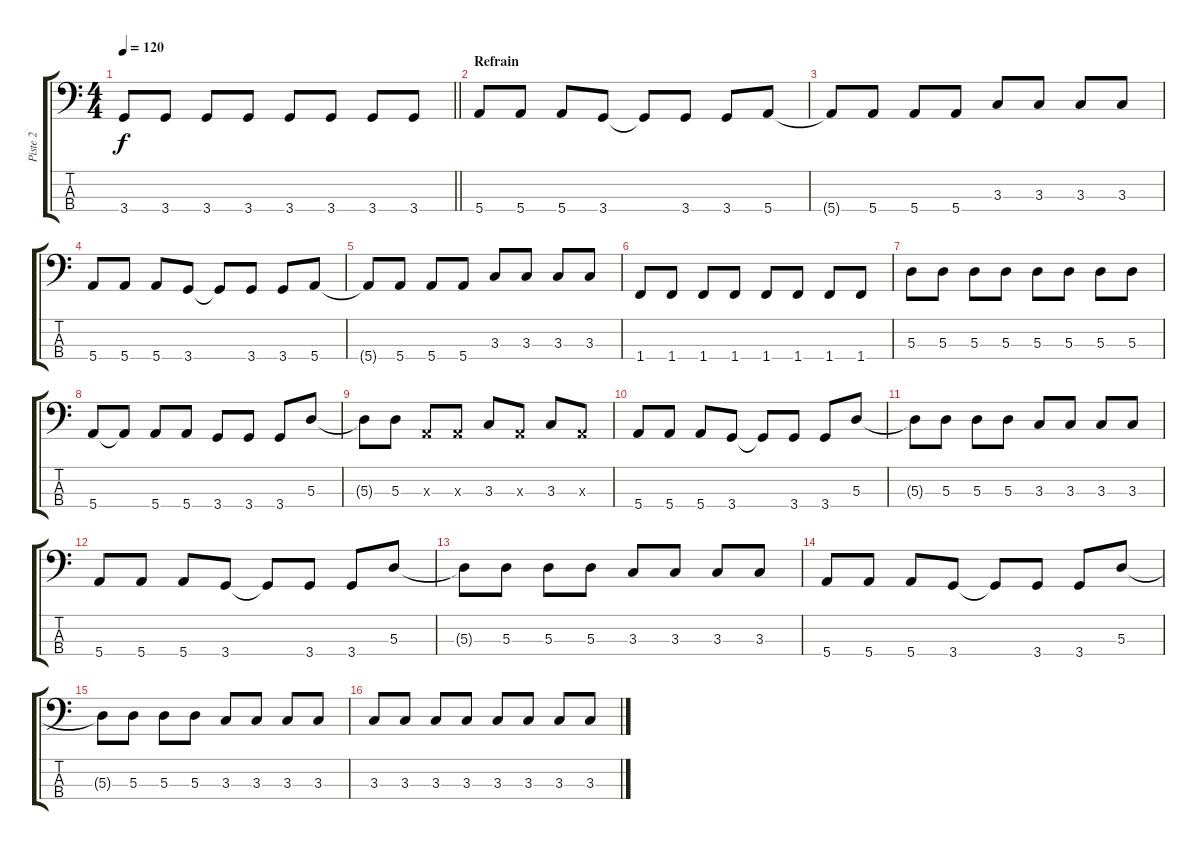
\track ("Piste 2" "Piste 2") {instrument electricbassfinger}
\staff {score tabs}
\tuning (G2 D2 A1 E1) {hide}
\ts (4 4)
\tempo 120
\clef f4
\barLineRight lightlight
\ks c
3.4.8{dy f} 3.4.8 3.4.8 3.4.8 3.4.8 3.4.8 3.4.8 3.4.8 |
\section ("" "Refrain")
5.4.8 5.4.8 5.4.8 3.4.8 3.4{t}.8 3.4.8 3.4.8 5.4.8 |
5.4{t}.8 5.4.8 5.4.8 5.4.8 3.3.8 3.3.8 3.3.8 3.3.8 |
5.4.8 5.4.8 5.4.8 3.4.8 3.4{t}.8 3.4.8 3.4.8 5.4.8 |
5.4{t}.8 5.4.8 5.4.8 5.4.8 3.3.8 3.3.8 3.3.8 3.3.8 |
1.4.8 1.4.8 1.4.8 1.4.8 1.4.8 1.4.8 1.4.8 1.4.8 |
5.3.8 5.3.8 5.3.8 5.3.8 5.3.8 5.3.8 5.3.8 5.3.8 |
5.4.8 5.4{t}.8 5.4.8 5.4.8 3.4.8 3.4.8 3.4.8 5.3.8 |
5.3{t}.8 5.3.8 0.3{x}.8 0.3{x}.8 3.3.8 0.3{x}.8 3.3.8 0.3{x}.8 |
5.4.8 5.4.8 5.4.8 3.4.8 3.4{t}.8 3.4.8 3.4.8 5.3.8 |
5.3{t}.8 5.3.8 5.3.8 5.3.8 3.3.8 3.3.8 3.3.8 3.3.8 |
5.4.8 5.4.8 5.4.8 3.4.8 3.4{t}.8 3.4.8 3.4.8 5.3.8 |
5.3{t}.8 5.3.8 5.3.8 5.3.8 3.3.8 3.3.8 3.3.8 3.3.8 |
5.4.8 5.4.8 5.4.8 3.4.8 3.4{t}.8 3.4.8 3.4.8 5.3.8 |
5.3{t}.8 5.3.8 5.3.8 5.3.8 3.3.8 3.3.8 3.3.8 3.3.8 |
3.3.8 3.3.8 3.3.8 3.3.8 3.3.8 3.3.8 3.3.8 3.3.8
